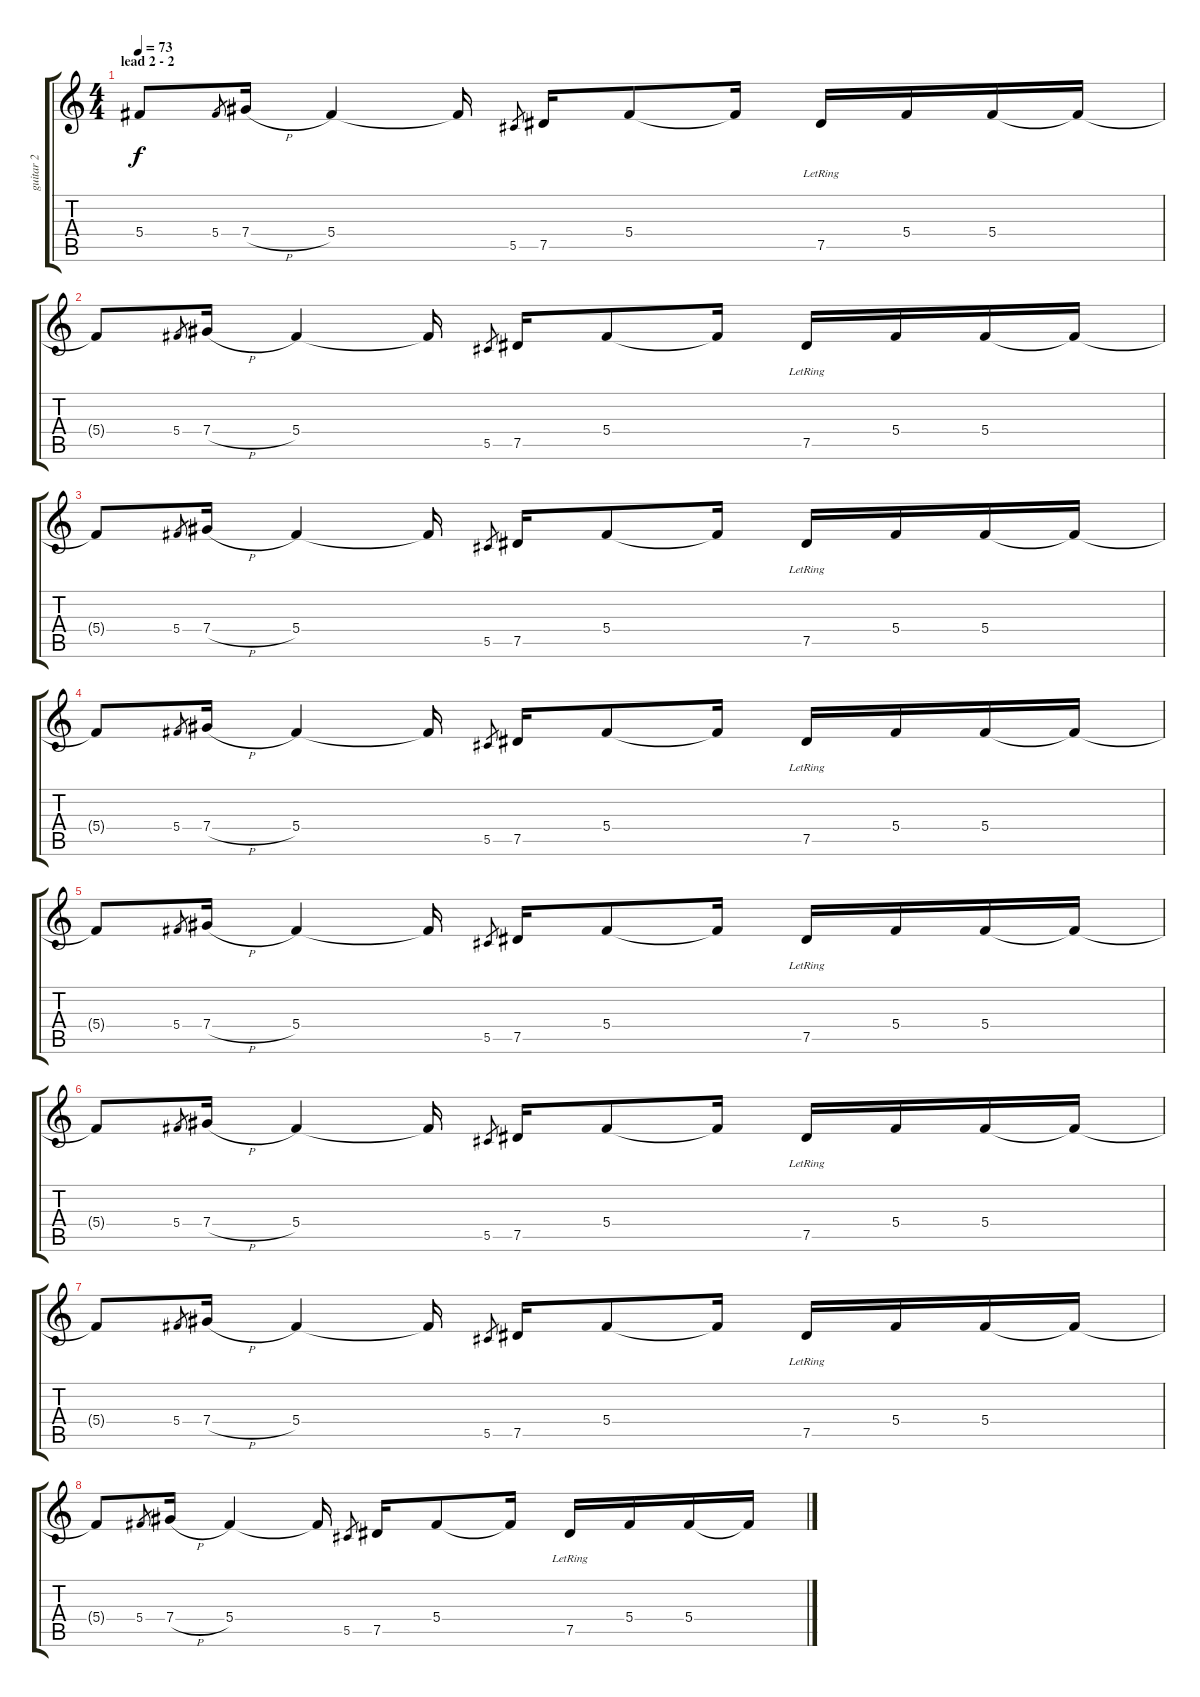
\track ("guitar 2" "guitar 2") {instrument overdrivenguitar}
\staff {score tabs}
\tuning (Eb4 Bb3 Gb3 Db3 Ab2 Eb2) {hide}
\ts (4 4)
\section ("" "lead 2 - 2")
\tempo 73
\clef g2
\ks c
5.4{t}.8{dy f volume 16 instrument electricguitarjazz} 5.4.8{gr} 7.4{h}.16 5.4.4 5.4{t}.16 5.5.8{gr} 7.5.16 5.4.8 5.4{t}.16 7.5{lr}.16 5.4.16 5.4.16 5.4{t}.16 |
5.4{t}.8 5.4.8{gr} 7.4{h}.16 5.4.4 5.4{t}.16 5.5.8{gr} 7.5.16 5.4.8 5.4{t}.16 7.5{lr}.16 5.4.16 5.4.16 5.4{t}.16 |
5.4{t}.8 5.4.8{gr} 7.4{h}.16 5.4.4 5.4{t}.16 5.5.8{gr} 7.5.16 5.4.8 5.4{t}.16 7.5{lr}.16 5.4.16 5.4.16 5.4{t}.16 |
5.4{t}.8 5.4.8{gr} 7.4{h}.16 5.4.4 5.4{t}.16 5.5.8{gr} 7.5.16 5.4.8 5.4{t}.16 7.5{lr}.16 5.4.16 5.4.16 5.4{t}.16 |
5.4{t}.8 5.4.8{gr} 7.4{h}.16 5.4.4 5.4{t}.16 5.5.8{gr} 7.5.16 5.4.8 5.4{t}.16 7.5{lr}.16 5.4.16 5.4.16 5.4{t}.16 |
5.4{t}.8 5.4.8{gr} 7.4{h}.16 5.4.4 5.4{t}.16 5.5.8{gr} 7.5.16 5.4.8 5.4{t}.16 7.5{lr}.16 5.4.16 5.4.16 5.4{t}.16 |
5.4{t}.8 5.4.8{gr} 7.4{h}.16 5.4.4 5.4{t}.16 5.5.8{gr} 7.5.16 5.4.8 5.4{t}.16 7.5{lr}.16 5.4.16 5.4.16 5.4{t}.16 |
5.4{t}.8 5.4.8{gr} 7.4{h}.16 5.4.4 5.4{t}.16 5.5.8{gr} 7.5.16 5.4.8 5.4{t}.16 7.5{lr}.16 5.4.16 5.4.16 5.4{t}.16
